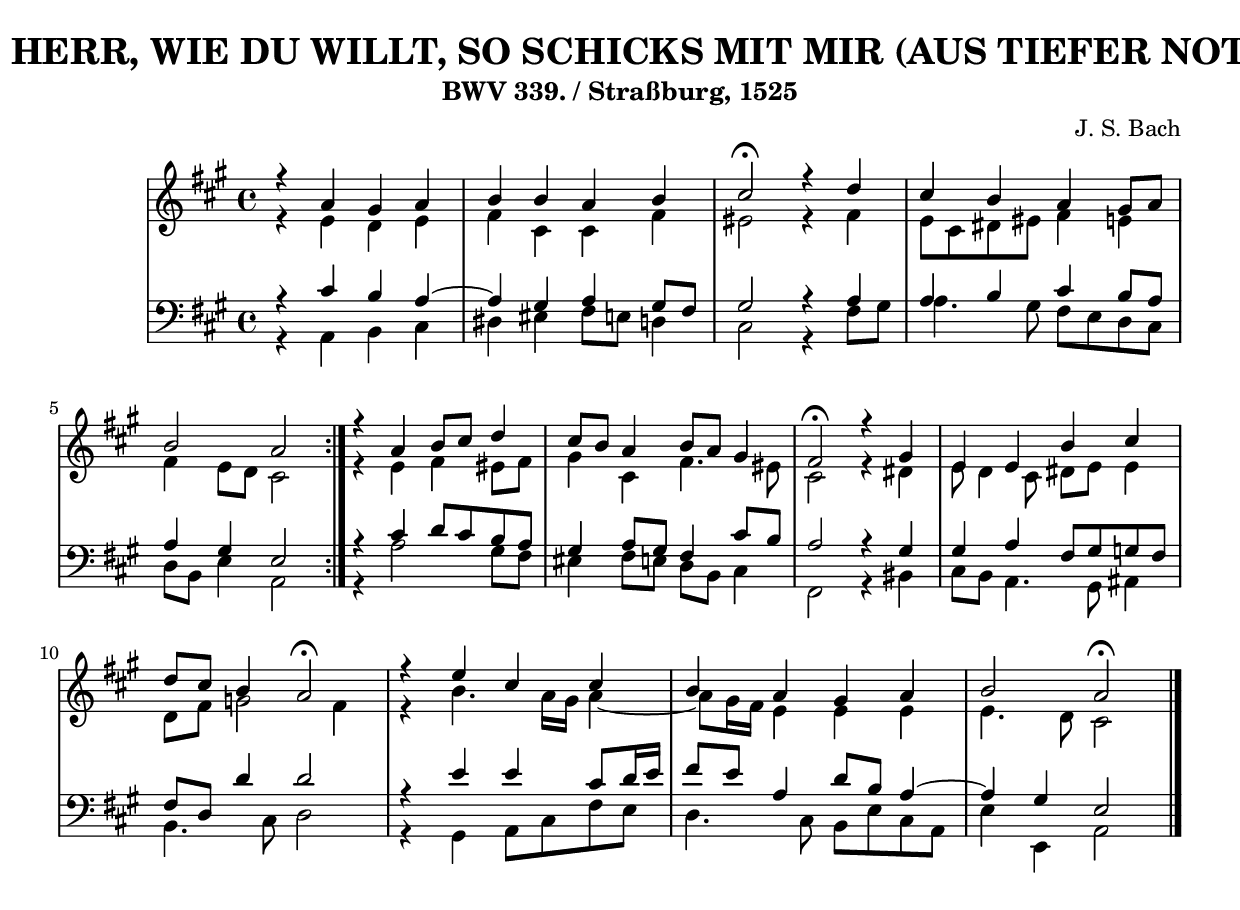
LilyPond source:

\version "2.10.33"

\header {
  title = "318 - HERR, WIE DU WILLT, SO SCHICKS MIT MIR (AUS TIEFER NOT - 2.)"
  subtitle = "BWV 339. / Straßburg, 1525" 
  composer = "J. S. Bach"
}


global = {
  \time 4/4
  \key a \major
}


soprano = \relative c {
  \repeat volta 2 {
    r4 a''4 gis4 a4 
    b4 b4 a4 b4 
    cis2 \fermata r4 d4 
    cis4 b4 a4 gis8 a8 
    b2 a2 }  %5
  r4 a4 b8 cis8 d4 
  cis8 b8 a4 b8 a8 gis4 
  fis2 \fermata r4 gis4 
  e4 e4 b'4 cis4 
  d8 cis8 b4 a2 \fermata   %10
  r4 e'4 cis4 cis4 
  b4 a4 gis4 a4 
  b2 a2 \fermata
  
}

alto = \relative c {
  \repeat volta 2 {
    r4 e'4 d4 e4 
    fis4 cis4 cis4 fis4 
    eis2 r4 fis4 
    e8 cis8 dis8 eis8 fis4 e4 
    fis4 e8 d8 cis2 }  %5
  r4 e4 fis4 eis8 fis8 
  gis4 cis,4 fis4. eis8 
  cis2 r4 dis4 
  e8 d4 cis8 dis8 e8 e4 
  d8 fis8 g2 fis4   %10
  r4 b4. a16 gis16 a4~ 
  a8 gis16 fis16 e4 e4 e4 
  e4. d8 cis2 
  
}

tenor = \relative c {
  \repeat volta 2 {
    r4 cis'4 b4 a4~ 
    a4 gis4 a4 gis8 fis8 
    gis2 r4 a4 
    a4 b4 cis4 b8 a8 
    a4 gis4 e2 }  %5
  r4 cis'4 d8 cis8 b8 a8 
  gis4 a8 gis8 fis4 cis'8 b8 
  a2 r4 gis4 
  gis4 a4 fis8 gis8 g8 fis8 
  fis8 d8 d'4 d2   %10
  r4 e4 e4 cis8 d16 e16 
  fis8 e8 a,4 d8 b8 a4~ 
  a4 gis4 e2 
  
}

baixo = \relative c {
  \repeat volta 2 {
    r4 a4 b4 cis4 
    dis4 eis4 fis8 e8 d4 
    cis2 r4 fis8 gis8 
    a4. gis8 fis8 e8 d8 cis8 
    d8 b8 e4 a,2 }  %5
  r4 a'2 gis8 fis8 
  eis4 fis8 e8 d8 b8 cis4 
  fis,2 r4 bis4 
  cis8 b8 a4. gis8 ais4 
  b4. cis8 d2   %10
  r4 gis,4 a8 cis8 fis8 e8 
  d4. cis8 b8 e8 cis8 a8 
  e'4 e,4 a2 
  
}

\score {
  <<
    \new StaffGroup <<
      \override StaffGroup.SystemStartBracket #'style = #'line 
      \new Staff {
        <<
          \global
          \new Voice = "soprano" { \voiceOne \soprano }
          \new Voice = "alto" { \voiceTwo \alto }
        >>
      }
      \new Staff {
        <<
          \global
          \clef "bass"
          \new Voice = "tenor" {\voiceOne \tenor }
          \new Voice = "baixo" { \voiceTwo \baixo \bar "|."}
        >>
      }
    >>
  >>
  \layout {}
  \midi {}
}
